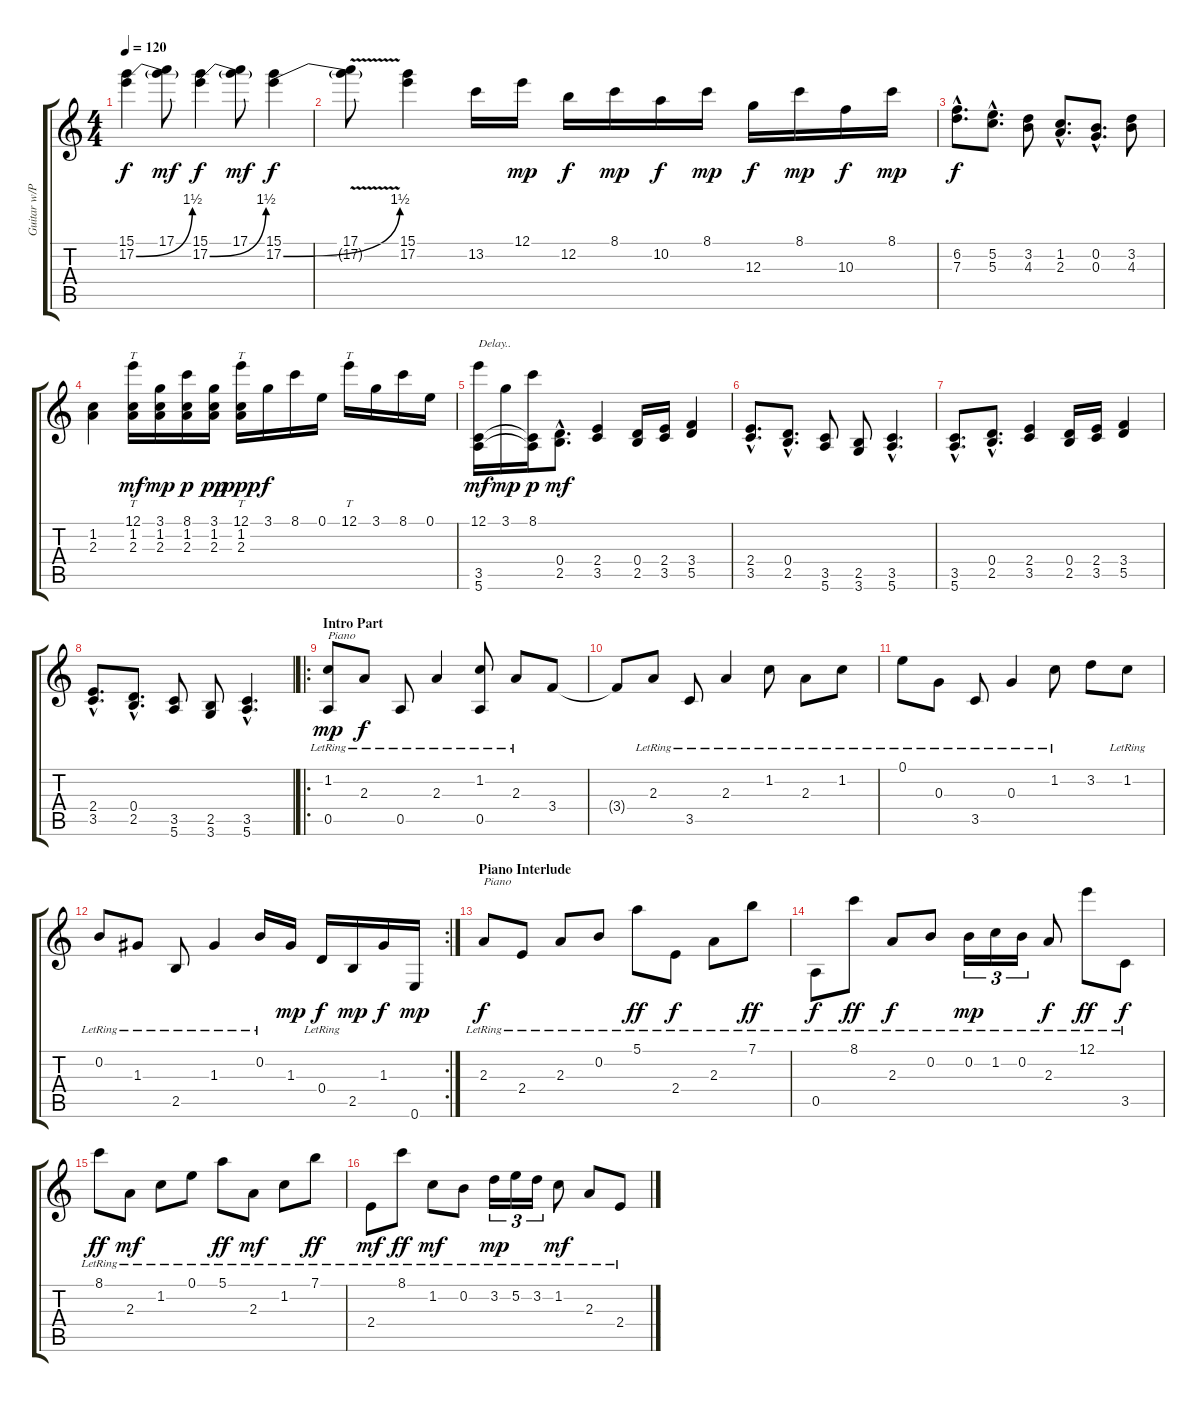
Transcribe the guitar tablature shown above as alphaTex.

\track ("Guitar w/Piano" "Guitar w/P") {instrument acousticguitarsteel}
\staff {score tabs}
\tuning (E4 B3 G3 D3 A2 E2) {hide}
\ts (4 4)
\tempo 120
\clef g2
\ks c
(15.1 17.2{be (bend 0 0 60 6)}).4{dy f} (17.1 17.2{t}).8{dy mf} (15.1 17.2{be (bend 0 0 60 6)}).4{dy f} (17.1 17.2{t}).8{dy mf} (15.1 17.2{be (bend 0 0 60 6)}).4{dy f} |
(17.1{v} 17.2{t}).8 (15.1 17.2).4 13.2.16 12.1.16{dy mp} 12.2.16{dy f} 8.1.16{dy mp} 10.2.16{dy f} 8.1.16{dy mp} 12.3.16{dy f} 8.1.16{dy mp} 10.3.16{dy f} 8.1.16{dy mp} |
(6.2{hac} 7.3{hac}).8{d dy f} (5.2{hac} 5.3{hac}).8{d} (3.2 4.3).8 (1.2{hac} 2.3{hac}).8{d} (0.2{hac} 0.3{hac}).8{d} (3.2 4.3).8 |
(1.2 2.3).4 (12.1 1.2 2.3).16{tt dy mf} (3.1 1.2 2.3).16{dy mp} (8.1 1.2 2.3).16{dy p} (3.1 1.2 2.3).16{dy pp} (12.1 1.2 2.3).16{tt dy ppp} 3.1.16{dy f} 8.1.16 0.1.16 12.1.16{tt} 3.1.16 8.1.16 0.1.16 |
(12.1 3.5 5.6).16{txt "Delay.." dy mf} 3.1.16{dy mp} (8.1 3.5{t} 5.6{t}).16{dy p} (0.4{hac} 2.5{hac}).8{d dy mf} (2.4 3.5).4 (0.4 2.5).16 (2.4 3.5).16 (3.4 5.5).4 |
(2.4{hac} 3.5{hac}).8{d} (0.4{hac} 2.5{hac}).8{d} (3.5 5.6).8 (2.5 3.6).8 (3.5{hac} 5.6{hac}).4{d} |
(3.5{hac} 5.6{hac}).8{d} (0.4{hac} 2.5{hac}).8{d} (2.4 3.5).4 (0.4 2.5).16 (2.4 3.5).16 (3.4 5.5).4 |
(2.4{hac} 3.5{hac}).8{d} (0.4{hac} 2.5{hac}).8{d} (3.5 5.6).8 (2.5 3.6).8 (3.5{hac} 5.6{hac}).4{d} |
\ro
\section ("" "Intro Part")
(1.2{lr} 0.5{lr}).8{txt "Piano" dy mp volume 13 instrument honkytonkpiano} 2.3{lr}.8{dy f} 0.5{lr}.8 2.3{lr}.4 (1.2{lr} 0.5{lr}).8 2.3{lr}.8 3.4.8 |
3.4{t}.8 2.3{lr}.8 3.5{lr}.8 2.3{lr}.4 1.2{lr}.8 2.3{lr}.8 1.2{lr}.8 |
0.1{lr}.8 0.3{lr}.8 3.5{lr}.8 0.3{lr}.4 1.2{lr}.8 3.2.8 1.2{lr}.8 |
\rc 2
0.2{lr}.8 1.3{lr}.8 2.5{lr}.8 1.3{lr}.4 0.2{lr}.16 1.3.16{dy mp} 0.4{lr}.16{dy f} 2.5.16{dy mp} 1.3.16{dy f} 0.6.16{dy mp} |
\section ("" "Piano Interlude")
2.3{lr}.8{txt "Piano" dy f} 2.4{lr}.8 2.3{lr}.8 0.2{lr}.8 5.1{lr}.8{dy ff} 2.4{lr}.8{dy f} 2.3{lr}.8 7.1{lr}.8{dy ff} |
0.5{lr}.8{dy f} 8.1{lr}.8{dy ff} 2.3{lr}.8{dy f} 0.2{lr}.8 0.2{lr}.16{tu (3 2) dy mp} 1.2{lr}.16{tu (3 2)} 0.2{lr}.16{tu (3 2)} 2.3{lr}.8{dy f} 12.1{lr}.8{dy ff} 3.5{lr}.8{dy f} |
8.1{lr}.8{dy ff} 2.3{lr}.8{dy mf} 1.2{lr}.8 0.1{lr}.8 5.1{lr}.8{dy ff} 2.3{lr}.8{dy mf} 1.2{lr}.8 7.1{lr}.8{dy ff} |
2.4{lr}.8{dy mf} 8.1{lr}.8{dy ff} 1.2{lr}.8{dy mf} 0.2{lr}.8 3.2{lr}.16{tu (3 2) dy mp} 5.2{lr}.16{tu (3 2)} 3.2{lr}.16{tu (3 2)} 1.2{lr}.8{dy mf} 2.3{lr}.8 2.4{lr}.8
